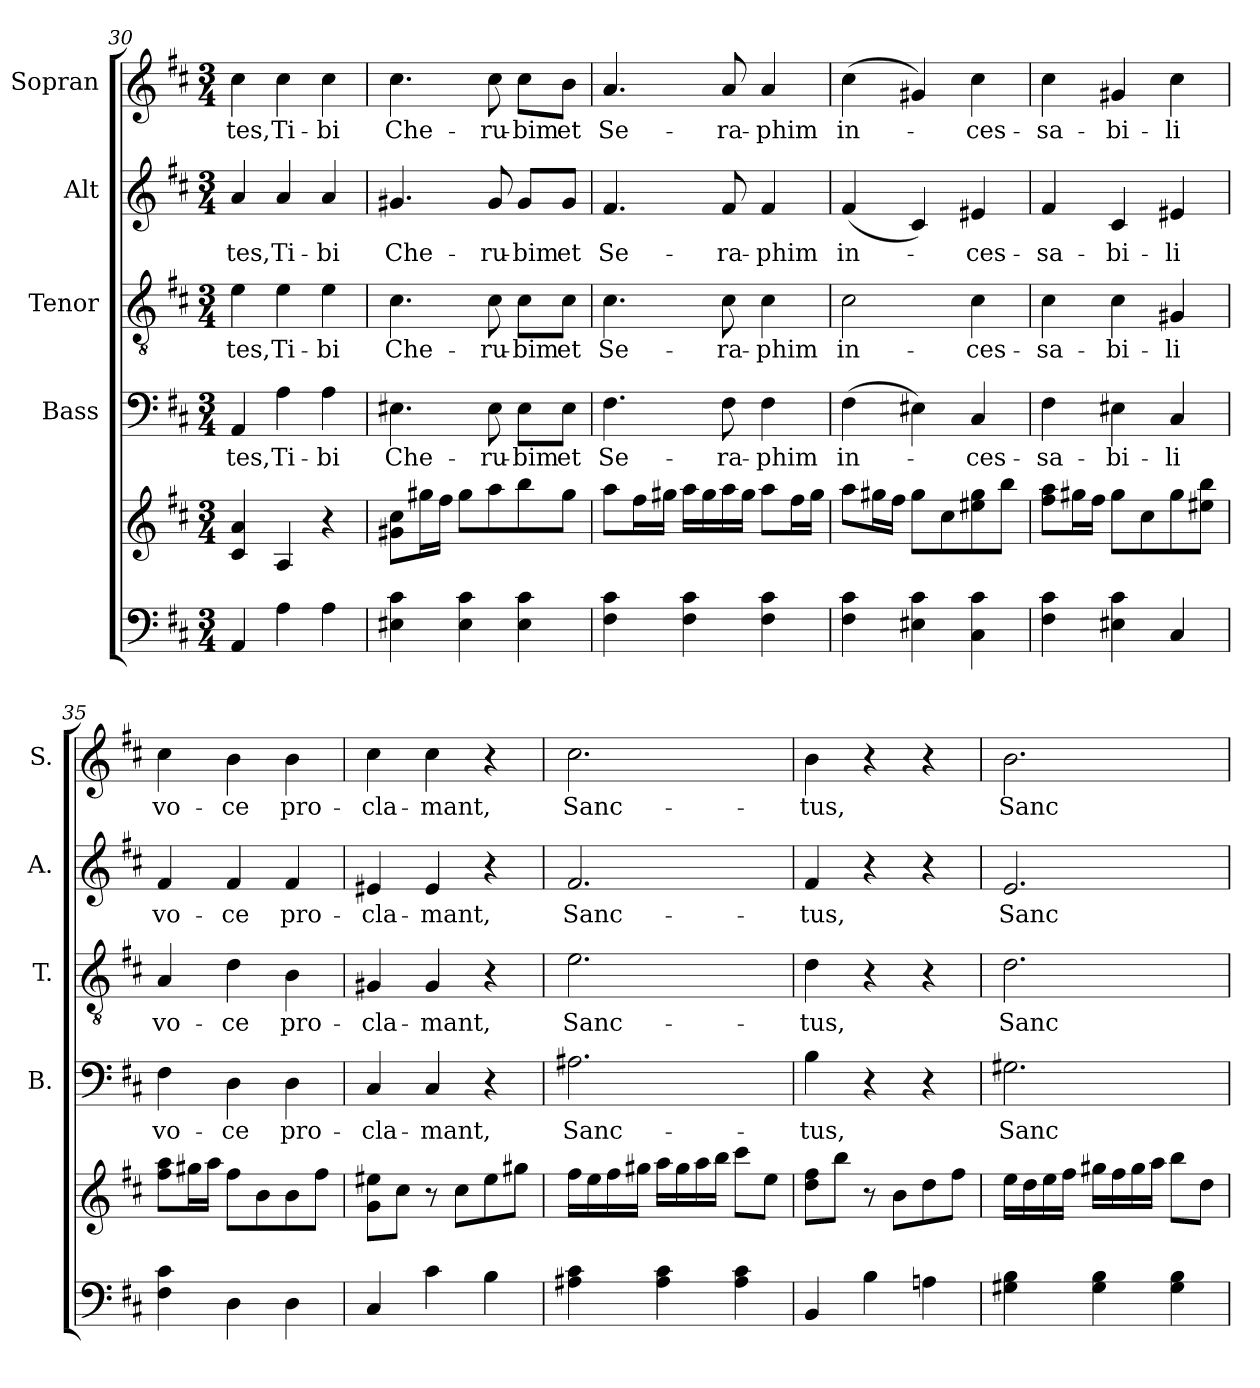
**kern	**kern	**kern	**text	**kern	**text	**kern	**text	**kern	**text
*part5	*part5	*part4	*part4	*part3	*part3	*part2	*part2	*part1	*part1
*staff6	*staff5	*staff4	*staff4	*staff3	*staff3	*staff2	*staff2	*staff1	*staff1
*	*	*I"Bass	*	*I"Tenor	*	*I"Alt	*	*I"Sopran	*
*	*	*I'B.	*	*I'T.	*	*I'A.	*	*I'S.	*
*clefF4	*clefG2	*clefF4	*	*clefGv2	*	*clefG2	*	*clefG2	*
*k[f#c#]	*k[f#c#]	*k[f#c#]	*	*k[f#c#]	*	*k[f#c#]	*	*k[f#c#]	*
*D:	*D:	*D:	*	*D:	*	*D:	*	*D:	*
*M3/4	*M3/4	*M3/4	*	*M3/4	*	*M3/4	*	*M3/4	*
=30	=30	=30	=30	=30	=30	=30	=30	=30	=30
!	!	!	!LO:LY:b	!	!LO:LY:b	!	!LO:LY:b	!	!LO:LY:b
4AA/	4c#/ 4a/	4AA/	-tes,	4e\	-tes,	4a/	-tes,	4cc#\	-tes,
!	!	!	!LO:LY:b	!	!LO:LY:b	!	!LO:LY:b	!	!LO:LY:b
4A\	4A/	4A\	Ti-	4e\	Ti-	4a/	Ti-	4cc#\	Ti-
!	!	!	!LO:LY:b	!	!LO:LY:b	!	!LO:LY:b	!	!LO:LY:b
4A\	4r	4A\	-bi	4e\	-bi	4a/	-bi	4cc#\	-bi
!!LO:LB:g=z
=31	=31	=31	=31	=31	=31	=31	=31	=31	=31
!	!	!	!LO:LY:b	!	!LO:LY:b	!	!LO:LY:b	!	!LO:LY:b
4E#X\ 4c#\	8g#X\ 8cc#\L	4.E#X\	Che-	4.c#\	Che-	4.g#X/	Che-	4.cc#\	Che-
.	16gg#X\L	.	.	.	.	.	.	.	.
.	16ff#\JJ	.	.	.	.	.	.	.	.
4E#\ 4c#\	8gg#\L	.	.	.	.	.	.	.	.
!	!	!	!LO:LY:b	!	!LO:LY:b	!	!LO:LY:b	!	!LO:LY:b
.	8aa\	8E#\	-ru-	8c#\	-ru-	8g#/	-ru-	8cc#\	-ru-
!	!	!	!LO:LY:b	!	!LO:LY:b	!	!LO:LY:b	!	!LO:LY:b
4E#\ 4c#\	8bb\	8E#\L	-bim	8c#\L	-bim	8g#/L	-bim	8cc#\L	-bim
!	!	!	!LO:LY:b	!	!LO:LY:b	!	!LO:LY:b	!	!LO:LY:b
.	8gg#\J	8E#\J	et	8c#\J	et	8g#/J	et	8b\J	et
=32	=32	=32	=32	=32	=32	=32	=32	=32	=32
!	!	!	!LO:LY:b	!	!LO:LY:b	!	!LO:LY:b	!	!LO:LY:b
4F#\ 4c#\	8aa\L	4.F#\	Se-	4.c#\	Se-	4.f#/	Se-	4.a/	Se-
.	16ff#\L	.	.	.	.	.	.	.	.
.	16gg#X\JJ	.	.	.	.	.	.	.	.
4F#\ 4c#\	16aa\LL	.	.	.	.	.	.	.	.
.	16gg#\	.	.	.	.	.	.	.	.
!	!	!	!LO:LY:b	!	!LO:LY:b	!	!LO:LY:b	!	!LO:LY:b
.	16aa\	8F#\	-ra-	8c#\	-ra-	8f#/	-ra-	8a/	-ra-
.	16gg#\JJ	.	.	.	.	.	.	.	.
!	!	!	!LO:LY:b	!	!LO:LY:b	!	!LO:LY:b	!	!LO:LY:b
4F#\ 4c#\	8aa\L	4F#\	-phim	4c#\	-phim	4f#/	-phim	4a/	-phim
.	16ff#\L	.	.	.	.	.	.	.	.
.	16gg#\JJ	.	.	.	.	.	.	.	.
=33	=33	=33	=33	=33	=33	=33	=33	=33	=33
!	!	!	!LO:LY:b	!	!LO:LY:b	!	!LO:LY:b	!	!LO:LY:b
4F#\ 4c#\	8aa\L	(>4F#\	in-	2c#\	in-	(<4f#/	in-	(>4cc#\	in-
.	16gg#X\L	.	.	.	.	.	.	.	.
.	16ff#\JJ	.	.	.	.	.	.	.	.
4E#X\ 4c#\	8gg#\L	4E#X\)	.	.	.	4c#/)	.	4g#X/)	.
.	8cc#\	.	.	.	.	.	.	.	.
!	!	!	!LO:LY:b	!	!LO:LY:b	!	!LO:LY:b	!	!LO:LY:b
4C#\ 4c#\	8ee#X\ 8gg#\	4C#/	-ces-	4c#\	-ces-	4e#X/	-ces-	4cc#\	-ces-
.	8bb\J	.	.	.	.	.	.	.	.
=34	=34	=34	=34	=34	=34	=34	=34	=34	=34
!	!	!	!LO:LY:b	!	!LO:LY:b	!	!LO:LY:b	!	!LO:LY:b
4F#\ 4c#\	8ff#\ 8aa\L	4F#\	-sa-	4c#\	-sa-	4f#/	-sa-	4cc#\	-sa-
.	16gg#X\L	.	.	.	.	.	.	.	.
.	16ff#\JJ	.	.	.	.	.	.	.	.
!	!	!	!LO:LY:b	!	!LO:LY:b	!	!LO:LY:b	!	!LO:LY:b
4E#X\ 4c#\	8gg#\L	4E#X\	-bi-	4c#\	-bi-	4c#/	-bi-	4g#X/	-bi-
.	8cc#\	.	.	.	.	.	.	.	.
!	!	!	!LO:LY:b	!	!LO:LY:b	!	!LO:LY:b	!	!LO:LY:b
4C#/	8gg#\	4C#/	-li	4G#X/	-li	4e#X/	-li	4cc#\	-li
.	8ee#X\ 8bb\J	.	.	.	.	.	.	.	.
=35	=35	=35	=35	=35	=35	=35	=35	=35	=35
!	!	!	!LO:LY:b	!	!LO:LY:b	!	!LO:LY:b	!	!LO:LY:b
4F#\ 4c#\	8ff#\ 8aa\L	4F#\	vo-	4A/	vo-	4f#/	vo-	4cc#\	vo-
.	16gg#X\L	.	.	.	.	.	.	.	.
.	16aa\JJ	.	.	.	.	.	.	.	.
!	!	!	!LO:LY:b	!	!LO:LY:b	!	!LO:LY:b	!	!LO:LY:b
4D\	8ff#\L	4D\	-ce	4d\	-ce	4f#/	-ce	4b\	-ce
.	8b\	.	.	.	.	.	.	.	.
!	!	!	!LO:LY:b	!	!LO:LY:b	!	!LO:LY:b	!	!LO:LY:b
4D\	8b\	4D\	pro-	4B\	pro-	4f#/	pro-	4b\	pro-
.	8ff#\J	.	.	.	.	.	.	.	.
!!LO:PB:g=z
=36	=36	=36	=36	=36	=36	=36	=36	=36	=36
!	!	!	!LO:LY:b	!	!LO:LY:b	!	!LO:LY:b	!	!LO:LY:b
4C#/	8g\ 8ee#X\L	4C#/	-cla-	4G#X/	-cla-	4e#X/	-cla-	4cc#\	-cla-
.	8cc#\J	.	.	.	.	.	.	.	.
!	!	!	!LO:LY:b	!	!LO:LY:b	!	!LO:LY:b	!	!LO:LY:b
4c#\	8r	4C#/	-mant,	4G#/	-mant,	4e#/	-mant,	4cc#\	-mant,
.	8cc#\L	.	.	.	.	.	.	.	.
4B\	8ee#\	4r	.	4r	.	4r	.	4r	.
.	8gg#X\J	.	.	.	.	.	.	.	.
=37	=37	=37	=37	=37	=37	=37	=37	=37	=37
!	!	!	!LO:LY:b	!	!LO:LY:b	!	!LO:LY:b	!	!LO:LY:b
4A#X\ 4c#\	16ff#\LL	2.A#X\	Sanc-	2.e\	Sanc-	2.f#/	Sanc-	2.cc#\	Sanc-
.	16ee\	.	.	.	.	.	.	.	.
.	16ff#\	.	.	.	.	.	.	.	.
.	16gg#X\JJ	.	.	.	.	.	.	.	.
4A#\ 4c#\	16aa\LL	.	.	.	.	.	.	.	.
.	16gg#\	.	.	.	.	.	.	.	.
.	16aa\	.	.	.	.	.	.	.	.
.	16bb\JJ	.	.	.	.	.	.	.	.
4A#\ 4c#\	8ccc#\L	.	.	.	.	.	.	.	.
.	8ee\J	.	.	.	.	.	.	.	.
=38	=38	=38	=38	=38	=38	=38	=38	=38	=38
!	!	!	!LO:LY:b	!	!LO:LY:b	!	!LO:LY:b	!	!LO:LY:b
4BB/	8dd\ 8ff#\L	4B\	-tus,	4d\	-tus,	4f#/	-tus,	4b\	-tus,
.	8bb\J	.	.	.	.	.	.	.	.
4B\	8r	4r	.	4r	.	4r	.	4r	.
.	8b\L	.	.	.	.	.	.	.	.
4An\	8dd\	4r	.	4r	.	4r	.	4r	.
.	8ff#\J	.	.	.	.	.	.	.	.
=39	=39	=39	=39	=39	=39	=39	=39	=39	=39
!	!	!	!LO:LY:b	!	!LO:LY:b	!	!LO:LY:b	!	!LO:LY:b
4G#X\ 4B\	16ee\LL	2.G#X\	Sanc-	2.d\	Sanc-	2.e/	Sanc-	2.b\	Sanc-
.	16dd\	.	.	.	.	.	.	.	.
.	16ee\	.	.	.	.	.	.	.	.
.	16ff#\JJ	.	.	.	.	.	.	.	.
4G#\ 4B\	16gg#X\LL	.	.	.	.	.	.	.	.
.	16ff#\	.	.	.	.	.	.	.	.
.	16gg#\	.	.	.	.	.	.	.	.
.	16aa\JJ	.	.	.	.	.	.	.	.
4G#\ 4B\	8bb\L	.	.	.	.	.	.	.	.
.	8dd\J	.	.	.	.	.	.	.	.
=	=	=	=	=	=	=	=	=	=
*-	*-	*-	*-	*-	*-	*-	*-	*-	*-
